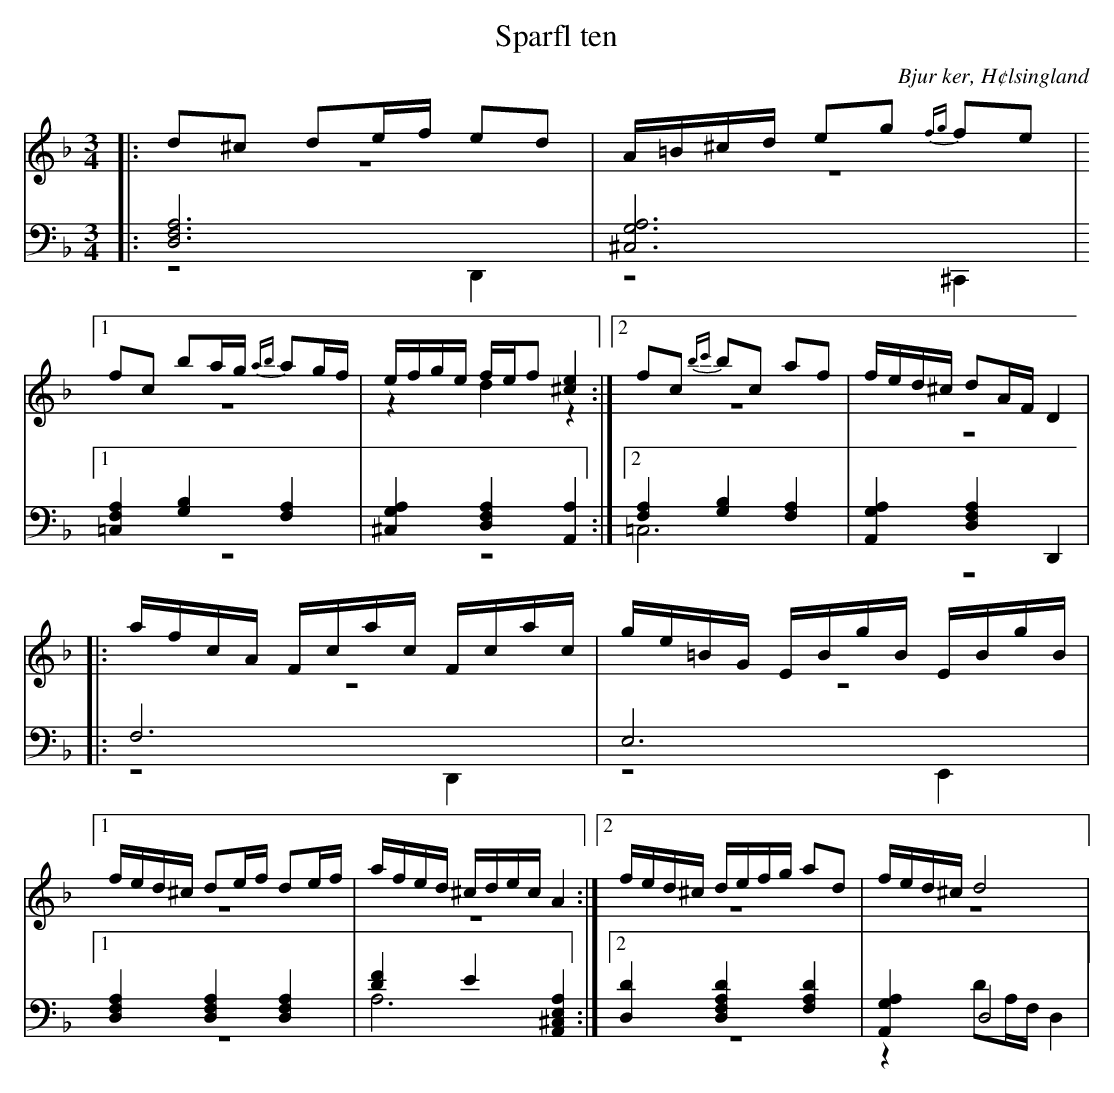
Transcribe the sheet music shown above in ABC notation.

X:1
T: Sparfl ten
O: Bjur ker, H¢lsingland
M: 3/4
L: 1/8
K: Dm
V:1
V:2 merge
V:3
V:4 merge
V:1
|:d^c de/f/ ed|A/=B/^c/d/ eg {fg}fe|1 fc ba/g/ {ab}ag/f/| e/f/g/e/ f/e/f [^c2e2]:|2 fc {bc'}bc af|f/e/d/^c/ dA/F/ D2|
|:a/f/c/A/  F/c/a/c/ F/c/a/c/|g/e/=B/G/  E/B/g/B/  E/B/g/B/|1 f/e/d/^c/ de/f/ de/f/|a/f/e/d/ ^c/d/e/c/ A2:|2 f/e/d/^c/ d/e/f/g/ ad|f/e/d/^c/ d4|
V:2
|:z6|z6|1 z6|z2 d2 z2:|2 z6|z6|
|:z6|z6|1 z6|z6:|2 z6|z6|
V:3 clef=bass
|:[D,6F,6A,6]|[^C,6G,6A,6]|1 [=C,2F,2A,2] [G,2B,2] [F,2A,2]|[^C,2G,2A,2] [D,2F,2A,2] [A,,2A,2]:|2 [F,2A,2] [G,2B,2] [F,2A,2]|[A,,2G,2A,2] [D,2F,2A,2] D,,2|
|:F,6|E,6|1 [D,2F,2A,2] [D,2F,2A,2] [D,2F,2A,2]|[D2F2] E2 [A,,2^C,2E,2A,2]:|2 [D,2D2] [D,2F,2A,2D2] [F,2A,2D2]|[A,,2G,2A,2] D,4|
V:4 clef=bass
|:z4 D,,2|z4 ^C,,2|1 z6|z6:|2 =C,6|z6|
|:z4 D,,2|z4 E,,2|1 z6|A,6:|2 z6|z2 DA,/F,/ D,2|
